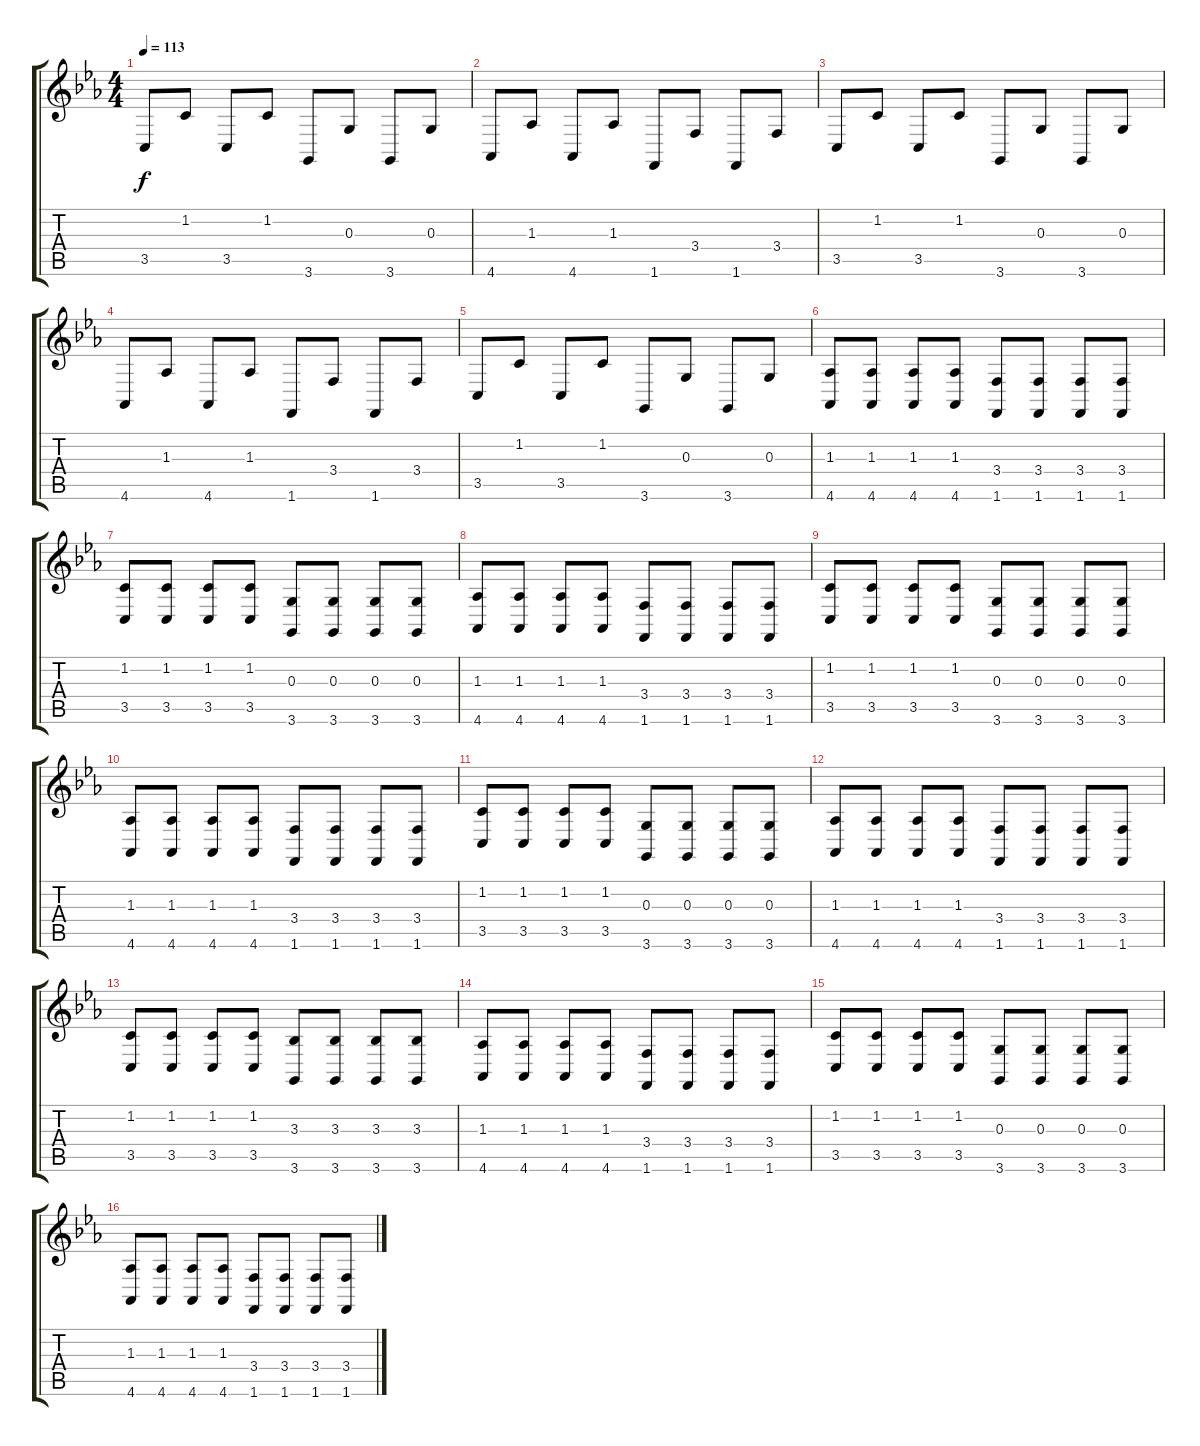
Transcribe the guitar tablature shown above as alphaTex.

\track "" {instrument acousticgrandpiano}
\staff {score tabs}
\tuning (E4 B3 G3 D3 A2 E2) {hide}
\ts (4 4)
\tempo 113
\clef g2
\ks eb
3.5.8{dy f} 1.2.8 3.5.8 1.2.8 3.6.8 0.3.8 3.6.8 0.3.8 |
4.6.8 1.3.8 4.6.8 1.3.8 1.6.8 3.4.8 1.6.8 3.4.8 |
3.5.8 1.2.8 3.5.8 1.2.8 3.6.8 0.3.8 3.6.8 0.3.8 |
4.6.8 1.3.8 4.6.8 1.3.8 1.6.8 3.4.8 1.6.8 3.4.8 |
3.5.8 1.2.8 3.5.8 1.2.8 3.6.8 0.3.8 3.6.8 0.3.8 |
(1.3 4.6).8 (1.3 4.6).8 (1.3 4.6).8 (1.3 4.6).8 (3.4 1.6).8 (3.4 1.6).8 (3.4 1.6).8 (3.4 1.6).8 |
(1.2 3.5).8 (1.2 3.5).8 (1.2 3.5).8 (1.2 3.5).8 (0.3 3.6).8 (0.3 3.6).8 (0.3 3.6).8 (0.3 3.6).8 |
(1.3 4.6).8 (1.3 4.6).8 (1.3 4.6).8 (1.3 4.6).8 (3.4 1.6).8 (3.4 1.6).8 (3.4 1.6).8 (3.4 1.6).8 |
(1.2 3.5).8 (1.2 3.5).8 (1.2 3.5).8 (1.2 3.5).8 (0.3 3.6).8 (0.3 3.6).8 (0.3 3.6).8 (0.3 3.6).8 |
(1.3 4.6).8 (1.3 4.6).8 (1.3 4.6).8 (1.3 4.6).8 (3.4 1.6).8 (3.4 1.6).8 (3.4 1.6).8 (3.4 1.6).8 |
(1.2 3.5).8 (1.2 3.5).8 (1.2 3.5).8 (1.2 3.5).8 (0.3 3.6).8 (0.3 3.6).8 (0.3 3.6).8 (0.3 3.6).8 |
(1.3 4.6).8 (1.3 4.6).8 (1.3 4.6).8 (1.3 4.6).8 (3.4 1.6).8 (3.4 1.6).8 (3.4 1.6).8 (3.4 1.6).8 |
(1.2 3.5).8 (1.2 3.5).8 (1.2 3.5).8 (1.2 3.5).8 (3.3 3.6).8 (3.3 3.6).8 (3.3 3.6).8 (3.3 3.6).8 |
(1.3 4.6).8 (1.3 4.6).8 (1.3 4.6).8 (1.3 4.6).8 (3.4 1.6).8 (3.4 1.6).8 (3.4 1.6).8 (3.4 1.6).8 |
(1.2 3.5).8 (1.2 3.5).8 (1.2 3.5).8 (1.2 3.5).8 (0.3 3.6).8 (0.3 3.6).8 (0.3 3.6).8 (0.3 3.6).8 |
(1.3 4.6).8 (1.3 4.6).8 (1.3 4.6).8 (1.3 4.6).8 (3.4 1.6).8 (3.4 1.6).8 (3.4 1.6).8 (3.4 1.6).8
